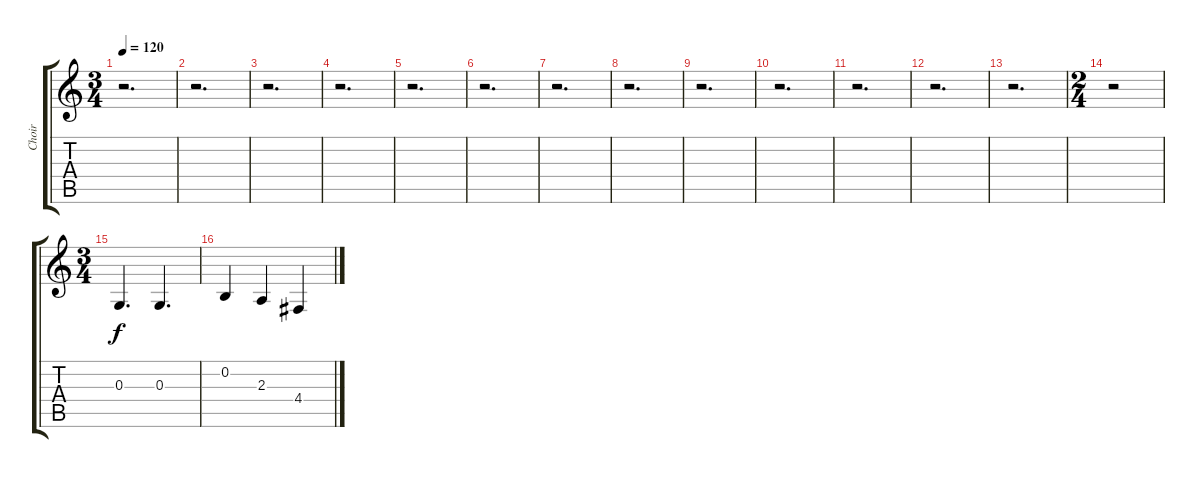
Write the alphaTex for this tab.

\track ("Choir" "Choir") {instrument choiraahs}
\staff {score tabs}
\tuning (E4 B3 G3 D3 A2 E2) {hide}
\ts (3 4)
\tempo 120
\clef g2
\ks c
r.2{d dy f} |
r.2{d} |
r.2{d} |
r.2{d} |
r.2{d} |
r.2{d} |
r.2{d} |
r.2{d} |
r.2{d} |
r.2{d} |
r.2{d} |
r.2{d} |
r.2{d} |
\ts (2 4)
r.2 |
\ts (3 4)
0.3.4{d} 0.3.4{d} |
0.2.4 2.3.4 4.4.4
